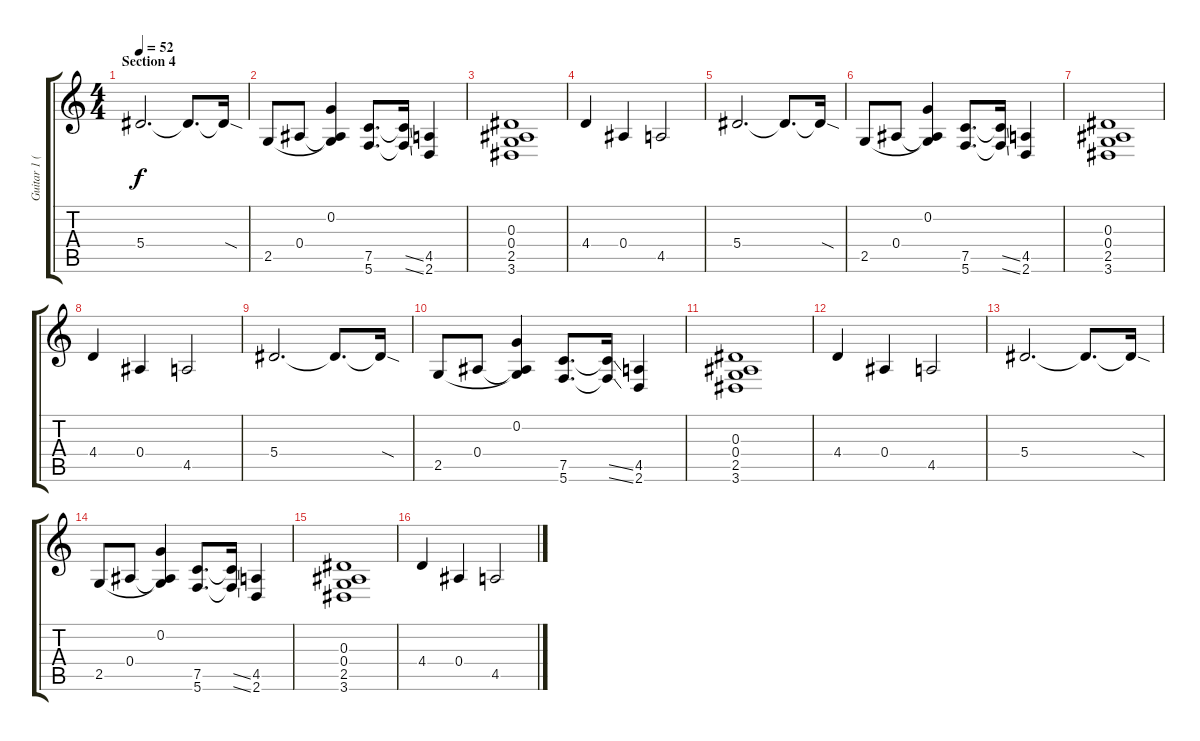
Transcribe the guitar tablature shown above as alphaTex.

\track ("Guitar 1 (Distortion)" "Guitar 1 (") {instrument distortionguitar}
\staff {score tabs}
\tuning (C4 G3 Eb3 Bb2 F2 C2) {hide}
\ts (4 4)
\section ("" "Section 4")
\tempo 52
\clef g2
\ks c
5.4.2{d dy f} 5.4{t}.8{d} 5.4{sod t}.16 |
2.5.8 0.4.8 (0.2 0.4{t} 2.5{t}).4 (7.5 5.6).8{d} (7.5{ss t} 5.6{ss t}).16 (4.5 2.6).4 |
(0.3 0.4 2.5 3.6).1 |
4.4.4 0.4.4 4.5.2 |
5.4.2{d} 5.4{t}.8{d} 5.4{sod t}.16 |
2.5.8 0.4.8 (0.2 0.4{t} 2.5{t}).4 (7.5 5.6).8{d} (7.5{ss t} 5.6{ss t}).16 (4.5 2.6).4 |
(0.3 0.4 2.5 3.6).1 |
4.4.4 0.4.4 4.5.2 |
5.4.2{d} 5.4{t}.8{d} 5.4{sod t}.16 |
2.5.8 0.4.8 (0.2 0.4{t} 2.5{t}).4 (7.5 5.6).8{d} (7.5{ss t} 5.6{ss t}).16 (4.5 2.6).4 |
(0.3 0.4 2.5 3.6).1 |
4.4.4 0.4.4 4.5.2 |
5.4.2{d} 5.4{t}.8{d} 5.4{sod t}.16 |
2.5.8 0.4.8 (0.2 0.4{t} 2.5{t}).4 (7.5 5.6).8{d} (7.5{ss t} 5.6{ss t}).16 (4.5 2.6).4 |
(0.3 0.4 2.5 3.6).1 |
4.4.4 0.4.4 4.5.2
